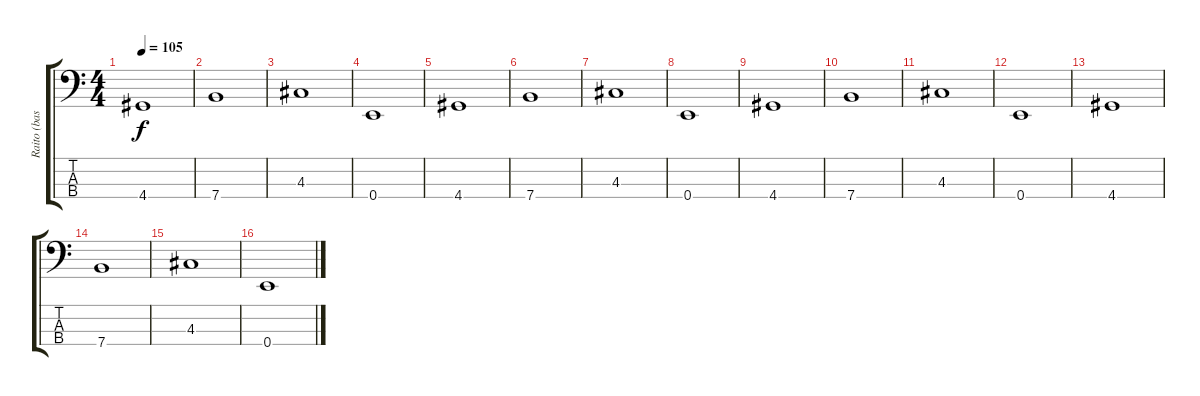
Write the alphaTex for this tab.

\track ("Raito (bass)" "Raito (bas") {instrument electricbassfinger}
\staff {score tabs}
\tuning (G2 D2 A1 E1) {hide}
\ts (4 4)
\tempo 105
\clef f4
\ks c
4.4.1{dy f} |
7.4.1 |
4.3.1 |
0.4.1 |
4.4.1 |
7.4.1 |
4.3.1 |
0.4.1 |
4.4.1 |
7.4.1 |
4.3.1 |
0.4.1 |
4.4.1 |
7.4.1 |
4.3.1 |
0.4.1
